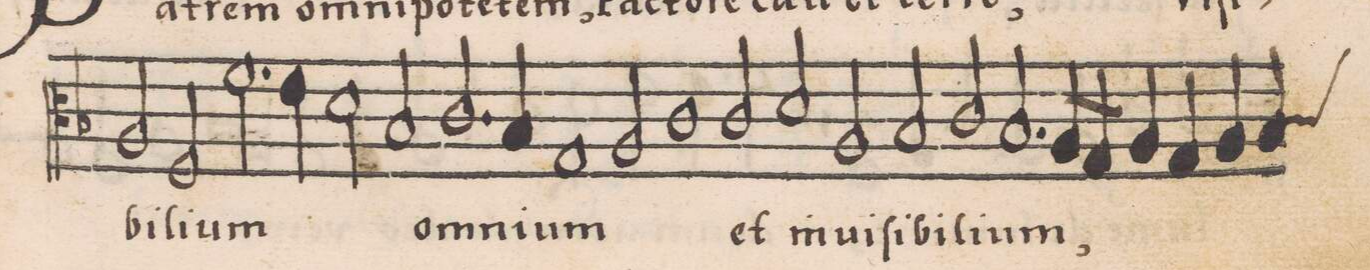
**kern	**text
*I"CANTVS	*
*clefC3	*
*k[b-]	*
*M2/1	*
2A/	-bi-
2F/	-li-
=9-	=9-
2.f\	-um
4e\	.
2d\	.
2B-/	om-
=10-	=10-
2.c/	.
4B-/	-ni-
1G	-um
=11-	=11-
2A/	.
1c	.
2c/	et
=12-	=12-
2d/	in-
2A/	-ui-
2B-/	-ſi-
2c/	-bi-
=13-	=13-
2.B-/	-li-
8A/L	-um,
8G/J	.
4A/	.
4G/	.
4A/	.
*custos:c	*
4B-/	.
=14-	=14-
*-	*-
